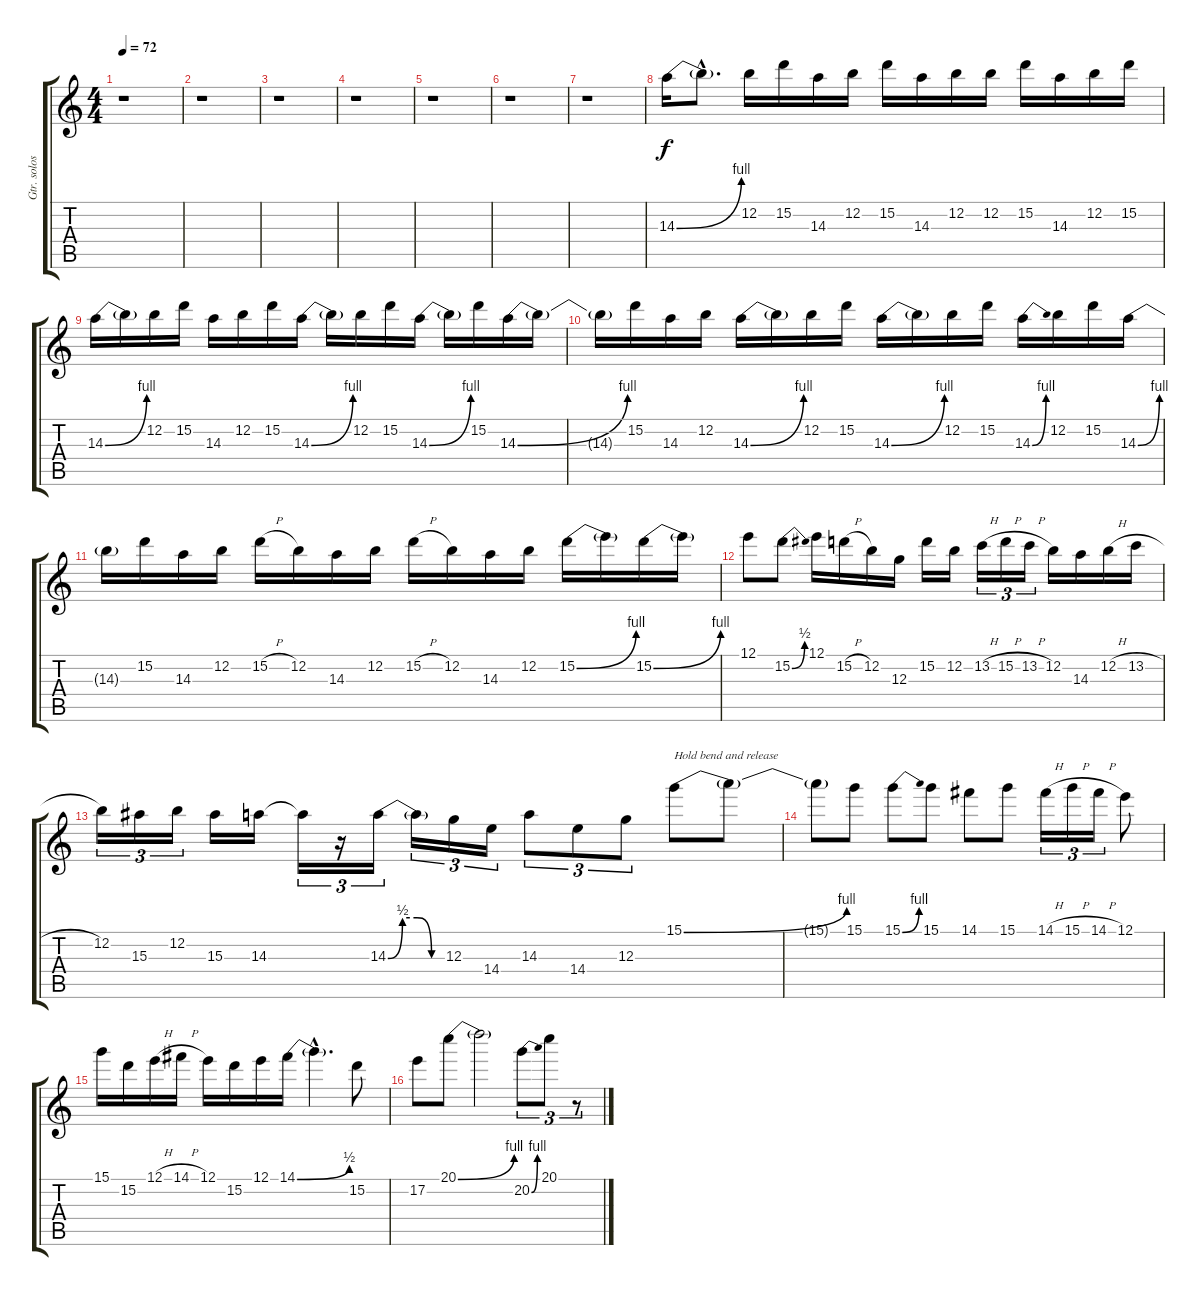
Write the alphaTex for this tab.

\track ("Gtr. solos" "Gtr. solos") {instrument overdrivenguitar}
\staff {score tabs}
\tuning (E4 B3 G3 D3 A2 E2) {hide}
\ts (4 4)
\tempo 72
\clef g2
\ks c
r.1{dy f} |
r.1 |
r.1 |
r.1 |
r.1 |
r.1 |
r.1 |
14.3{be (bend 0 0 60 4)}.16 14.3{hac t}.8{d} 12.2.16 15.2.16 14.3.16 12.2.16 15.2.16 14.3.16 12.2.16 12.2.16 15.2.16 14.3.16 12.2.16 15.2.16 |
14.3{be (bend 0 0 60 4)}.16 14.3{t}.16 12.2.16 15.2.16 14.3.16 12.2.16 15.2.16 14.3{be (bend 0 0 60 4)}.16 14.3{t}.16 12.2.16 15.2.16 14.3{be (bend 0 0 60 4)}.16 14.3{t}.16 15.2.16 14.3{be (bend 0 0 60 4)}.16 14.3{t}.16 |
14.3{t}.16 15.2.16 14.3.16 12.2.16 14.3{be (bend 0 0 60 4)}.16 14.3{t}.16 12.2.16 15.2.16 14.3{be (bend 0 0 60 4)}.16 14.3{t}.16 12.2.16 15.2.16 14.3{be (bend 0 0 60 4)}.16 12.2.16 15.2.16 14.3{be (bend 0 0 60 4)}.16 |
14.3{t}.16 15.2.16 14.3.16 12.2.16 15.2{h}.16 12.2.16 14.3.16 12.2.16 15.2{h}.16 12.2.16 14.3.16 12.2.16 15.2{be (bend 0 0 60 4)}.16 15.2{t}.16 15.2{be (bend 0 0 60 4)}.16 15.2{t}.16 |
12.1.8 15.2{be (bend 0 0 60 2)}.8 12.1.16 15.2{h}.16 12.2.16 12.3.16 15.2.16 12.2.16 13.2{h}.16{tu (3 2)} 15.2{h}.16{tu (3 2)} 13.2{h}.16{tu (3 2)} 12.2.16 14.3.16 12.2{h}.16 13.2{h}.16 |
12.2.16{tu (3 2)} 15.3.16{tu (3 2)} 12.2.16{tu (3 2)} 15.3.16 14.3.16 14.3{t}.16{tu (3 2)} r.16{tu (3 2)} 14.3{be (custom 0 0 15 2 30 2 45 0 60 0)}.16{tu (3 2)} 14.3{t}.16{tu (3 2)} 12.3.16{tu (3 2)} 14.4.16{tu (3 2)} 14.3.8{tu (3 2)} 14.4.8{tu (3 2)} 12.3.8{tu (3 2)} 15.1{be (bend 0 0 60 4)}.8{txt "Hold bend and release"} 15.1{t}.8 |
15.1{t}.8 15.1.8 15.1{be (bend 0 0 60 4)}.8 15.1.8 14.1.8 15.1.8 14.1{h}.16{tu (3 2)} 15.1{h}.16{tu (3 2)} 14.1{h}.16{tu (3 2)} 12.1.8 |
15.1.16 15.2.16 12.1{h}.16 14.1{h}.16 12.1.16 15.2.16 12.1.16 14.1{be (bend 0 0 60 2)}.16 14.1{hac t}.4{d} 15.2.8 |
17.2.8 20.1{be (bend 0 0 60 4)}.8 20.1{t}.2 20.2{be (bend 0 0 60 4)}.8{tu (3 2)} 20.1.8{tu (3 2)} r.8{tu (3 2)}
